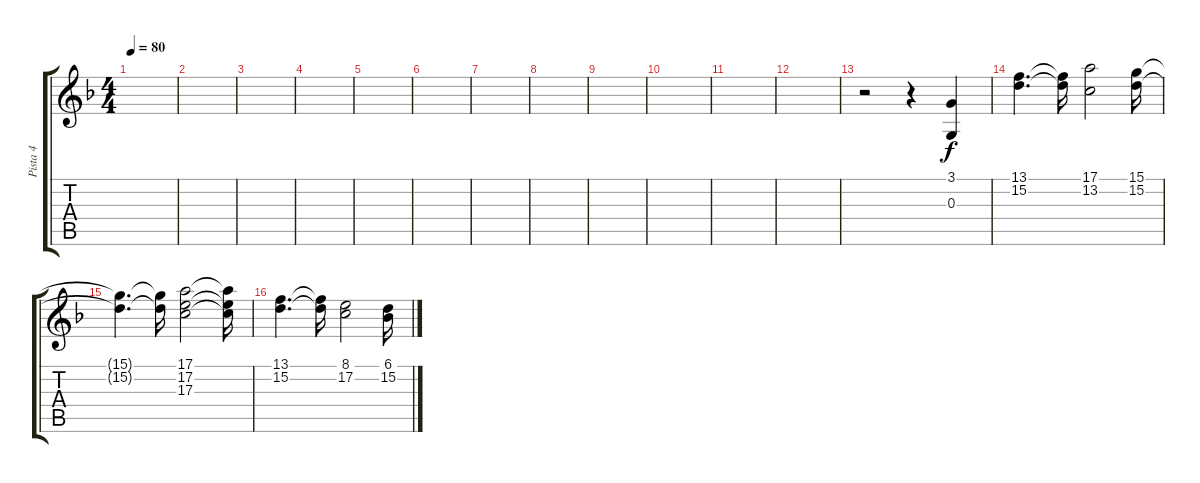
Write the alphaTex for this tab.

\track ("Pista 4" "Pista 4") {instrument reversecymbal}
\staff {score tabs}
\tuning (E4 B3 G3 D3 A2 E2) {hide}
\ts (4 4)
\tempo 80
\clef g2
\ks f
|
|
|
|
|
|
|
|
|
|
|
|
r.2 r.4 (3.1 0.3).4 |
(13.1 15.2).4{d volume 16 balance 0 instrument electricpiano1} (13.1{t} 15.2{t}).16 (17.1 13.2).2 (15.1 15.2).16 |
(15.1{t} 15.2{t}).4{d} (15.1{t} 15.2{t}).16 (17.1 17.2 17.3).2 (17.1{t} 17.2{t} 17.3{t}).16 |
(13.1 15.2).4{d} (13.1{t} 15.2{t}).16 (8.1 17.2).2 (6.1 15.2).16
